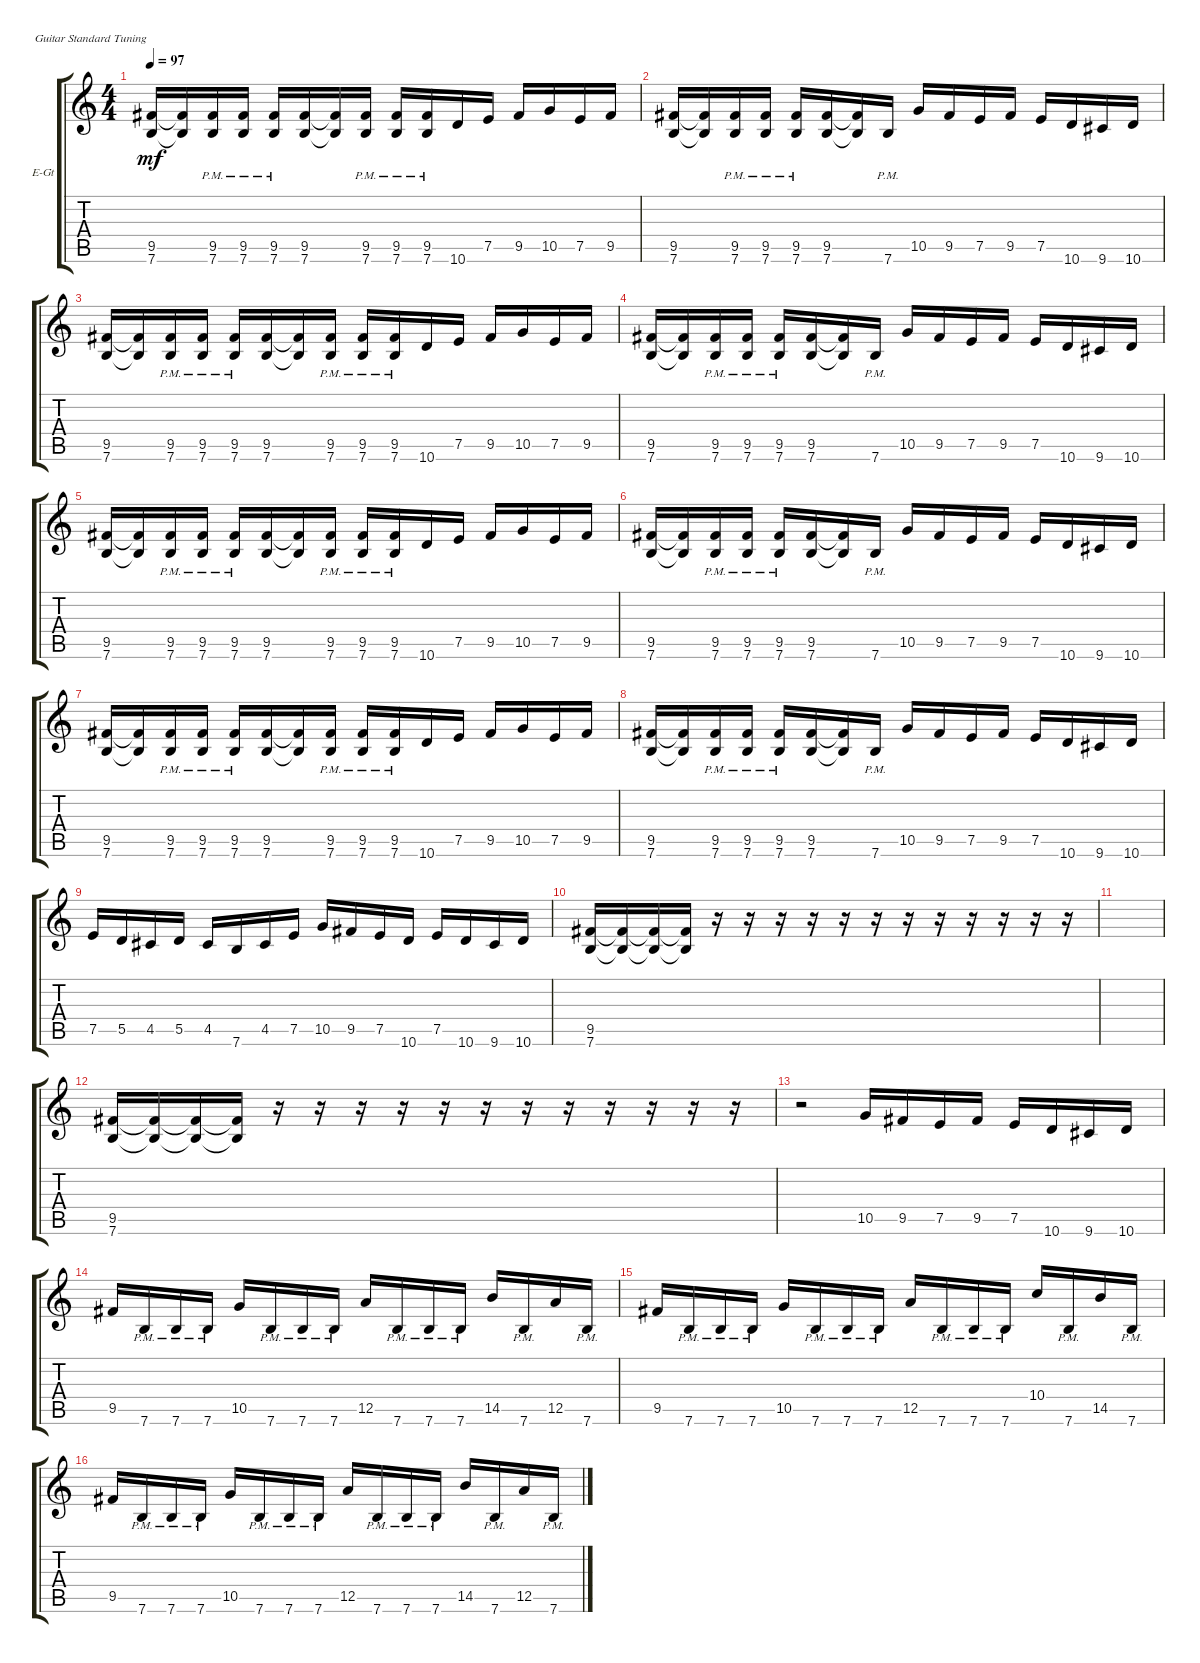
\defaultSystemsLayout 4
\bracketExtendMode groupsimilarinstruments
\firstSystemTrackNameOrientation horizontal
\otherSystemsTrackNameOrientation horizontal
\track ("Electric Guitar" "E-Gt") {instrument distortionguitar}
\staff {score tabs}
\tuning (E4 B3 G3 D3 A2 E2)
\ts (4 4)
\tempo 97
\clef g2
\ks c
(7.6 9.5).16{dy mf instrument distortionguitar} (7.6{t} 9.5{t}).16 (7.6{pm} 9.5{pm}).16 (7.6{pm} 9.5{pm}).16 (7.6{pm} 9.5{pm}).16 (7.6 9.5).16 (7.6{t} 9.5{t}).16 (7.6{pm} 9.5{pm}).16 (7.6{pm} 9.5{pm}).16 (7.6{pm} 9.5{pm}).16 10.6.16 7.5.16 9.5.16 10.5.16 7.5.16 9.5.16 |
(7.6 9.5).16 (7.6{t} 9.5{t}).16 (7.6{pm} 9.5{pm}).16 (7.6{pm} 9.5{pm}).16 (7.6{pm} 9.5{pm}).16 (7.6 9.5).16 (7.6{t} 9.5{t}).16 7.6{pm}.16 10.5.16 9.5.16 7.5.16 9.5.16 7.5.16 10.6.16 9.6.16 10.6.16 |
(7.6 9.5).16 (7.6{t} 9.5{t}).16 (7.6{pm} 9.5{pm}).16 (7.6{pm} 9.5{pm}).16 (7.6{pm} 9.5{pm}).16 (7.6 9.5).16 (7.6{t} 9.5{t}).16 (7.6{pm} 9.5{pm}).16 (7.6{pm} 9.5{pm}).16 (7.6{pm} 9.5{pm}).16 10.6.16 7.5.16 9.5.16 10.5.16 7.5.16 9.5.16 |
(7.6 9.5).16 (7.6{t} 9.5{t}).16 (7.6{pm} 9.5{pm}).16 (7.6{pm} 9.5{pm}).16 (7.6{pm} 9.5{pm}).16 (7.6 9.5).16 (7.6{t} 9.5{t}).16 7.6{pm}.16 10.5.16 9.5.16 7.5.16 9.5.16 7.5.16 10.6.16 9.6.16 10.6.16 |
(7.6 9.5).16 (7.6{t} 9.5{t}).16 (7.6{pm} 9.5{pm}).16 (7.6{pm} 9.5{pm}).16 (7.6{pm} 9.5{pm}).16 (7.6 9.5).16 (7.6{t} 9.5{t}).16 (7.6{pm} 9.5{pm}).16 (7.6{pm} 9.5{pm}).16 (7.6{pm} 9.5{pm}).16 10.6.16 7.5.16 9.5.16 10.5.16 7.5.16 9.5.16 |
(7.6 9.5).16 (7.6{t} 9.5{t}).16 (7.6{pm} 9.5{pm}).16 (7.6{pm} 9.5{pm}).16 (7.6{pm} 9.5{pm}).16 (7.6 9.5).16 (7.6{t} 9.5{t}).16 7.6{pm}.16 10.5.16 9.5.16 7.5.16 9.5.16 7.5.16 10.6.16 9.6.16 10.6.16 |
(7.6 9.5).16 (7.6{t} 9.5{t}).16 (7.6{pm} 9.5{pm}).16 (7.6{pm} 9.5{pm}).16 (7.6{pm} 9.5{pm}).16 (7.6 9.5).16 (7.6{t} 9.5{t}).16 (7.6{pm} 9.5{pm}).16 (7.6{pm} 9.5{pm}).16 (7.6{pm} 9.5{pm}).16 10.6.16 7.5.16 9.5.16 10.5.16 7.5.16 9.5.16 |
(7.6 9.5).16 (7.6{t} 9.5{t}).16 (7.6{pm} 9.5{pm}).16 (7.6{pm} 9.5{pm}).16 (7.6{pm} 9.5{pm}).16 (7.6 9.5).16 (7.6{t} 9.5{t}).16 7.6{pm}.16 10.5.16 9.5.16 7.5.16 9.5.16 7.5.16 10.6.16 9.6.16 10.6.16 |
7.5.16 5.5.16 4.5.16 5.5.16 4.5.16 7.6.16 4.5.16 7.5.16 10.5.16 9.5.16 7.5.16 10.6.16 7.5.16 10.6.16 9.6.16 10.6.16 |
(7.6 9.5).16 (7.6{t} 9.5{t}).16 (7.6{t} 9.5{t}).16 (7.6{t} 9.5{t}).16 r.16 r.16 r.16 r.16 r.16 r.16 r.16 r.16 r.16 r.16 r.16 r.16 |
|
(7.6 9.5).16 (7.6{t} 9.5{t}).16 (7.6{t} 9.5{t}).16 (7.6{t} 9.5{t}).16 r.16 r.16 r.16 r.16 r.16 r.16 r.16 r.16 r.16 r.16 r.16 r.16 |
r.2 10.5.16 9.5.16 7.5.16 9.5.16 7.5.16 10.6.16 9.6.16 10.6.16 |
9.5.16 7.6{pm}.16 7.6{pm}.16 7.6{pm}.16 10.5.16 7.6{pm}.16 7.6{pm}.16 7.6{pm}.16 12.5.16 7.6{pm}.16 7.6{pm}.16 7.6{pm}.16 14.5.16 7.6{pm}.16 12.5.16 7.6{pm}.16 |
9.5.16 7.6{pm}.16 7.6{pm}.16 7.6{pm}.16 10.5.16 7.6{pm}.16 7.6{pm}.16 7.6{pm}.16 12.5.16 7.6{pm}.16 7.6{pm}.16 7.6{pm}.16 10.4.16 7.6{pm}.16 14.5.16 7.6{pm}.16 |
9.5.16 7.6{pm}.16 7.6{pm}.16 7.6{pm}.16 10.5.16 7.6{pm}.16 7.6{pm}.16 7.6{pm}.16 12.5.16 7.6{pm}.16 7.6{pm}.16 7.6{pm}.16 14.5.16 7.6{pm}.16 12.5.16 7.6{pm}.16
